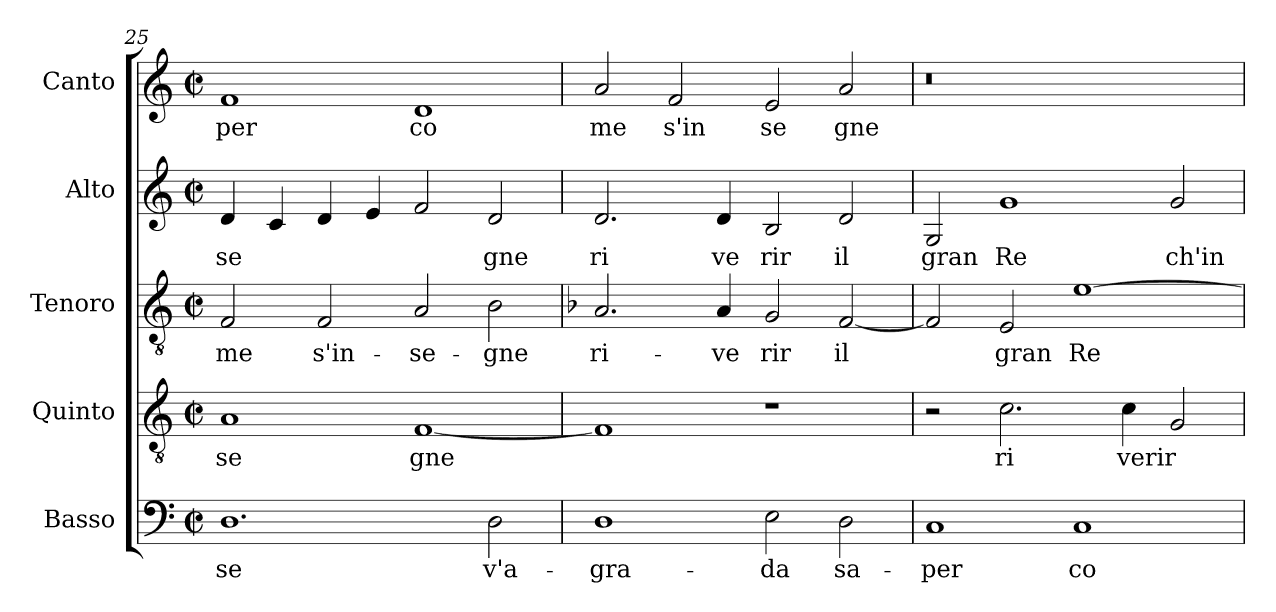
**kern	**text	**kern	**text	**kern	**text	**kern	**text	**kern	**text
*part5	*part5	*part4	*part4	*part3	*part3	*part2	*part2	*part1	*part1
*staff5	*staff5	*staff4	*staff4	*staff3	*staff3	*staff2	*staff2	*staff1	*staff1
*I"Basso	*	*I"Quinto	*	*I"Tenoro	*	*I"Alto	*	*I"Canto	*
*clefF4	*	*clefGv2	*	*clefGv2	*	*clefG2	*	*clefG2	*
*M2/2	*	*M2/2	*	*M2/2	*	*M2/2	*	*M2/2	*
*met(c|)	*	*met(c|)	*	*met(c|)	*	*met(c|)	*	*met(c|)	*
=25	=25	=25	=25	=25	=25	=25	=25	=25	=25
!	!LO:LY:b:cj	!	!LO:LY:b:cj	!	!LO:LY:b:cj	!	!LO:LY:b:cj	!	!LO:LY:b:cj
1.D	se	1A	se	2F/	-me	4d/	se	1f	per
.	.	.	.	.	.	4c/	.	.	.
!	!	!	!	!	!LO:LY:b:cj	!	!	!	!
.	.	.	.	2F/	s'in-	4d/	.	.	.
.	.	.	.	.	.	4e/	.	.	.
!	!	!	!LO:LY:b:cj	!	!LO:LY:b:cj	!	!	!	!LO:LY:b:cj
.	.	[<1F	gne	2A/	-se-	2f/	.	1d	co
!	!LO:LY:b:cj	!	!	!	!LO:LY:b:cj	!	!LO:LY:b:cj	!	!
2D\	v'a-	.	.	2B\	-gne	2d/	gne	.	.
=26	=26	=26	=26	=26	=26	=26	=26	=26	=26
*	*	*	*	*k[b-]	*	*	*	*	*
*	*	*	*	*F:	*	*	*	*	*
!	!LO:LY:b:cj	!	!	!	!LO:LY:b:cj	!	!LO:LY:b:cj	!	!LO:LY:b:cj
1D	-gra-	1F]	.	2.A/	ri-	2.d/	ri	2a/	me
!	!	!	!	!	!	!	!	!	!LO:LY:b:cj
.	.	.	.	.	.	.	.	2f/	s'in
!	!	!	!	!	!LO:LY:b:cj	!	!LO:LY:b:cj	!	!
.	.	.	.	4A/	-ve	4d/	ve	.	.
!	!LO:LY:b:cj	!	!	!	!LO:LY:b:cj	!	!LO:LY:b:cj	!	!LO:LY:b:cj
2E\	-da	1r	.	2G/	rir	2B/	rir	2e/	se
!	!LO:LY:b:cj	!	!	!	!LO:LY:b:cj	!	!LO:LY:b:cj	!	!LO:LY:b:cj
2D\	sa-	.	.	[>2F/	il	2d/	il	2a/	gne
!!LO:LB:g=z
=27	=27	=27	=27	=27	=27	=27	=27	=27	=27
*	*	*	*	*k[]	*	*	*	*	*
*	*	*	*	*C:	*	*	*	*	*
!	!LO:LY:b:cj	!	!	!	!	!	!LO:LY:b:cj	!	!
1C	-per	2r	.	2F/]	.	2G/	gran	0r	.
!	!	!	!LO:LY:b:cj	!	!LO:LY:b:cj	!	!LO:LY:b:cj	!	!
.	.	2.c\	ri	2E/	gran	1g	Re	.	.
!	!LO:LY:b:cj	!	!	!	!LO:LY:b:cj	!	!	!	!
1C	co	.	.	[>1e	Re	.	.	.	.
!	!	!	!LO:LY:b	!	!	!	!	!	!
.	.	4c\	verir	.	.	.	.	.	.
!	!	!	!	!	!	!	!LO:LY:b:cj	!	!
.	.	2G/	.	.	.	2g/	ch'in	.	.
=	=	=	=	=	=	=	=	=	=
*-	*-	*-	*-	*-	*-	*-	*-	*-	*-
